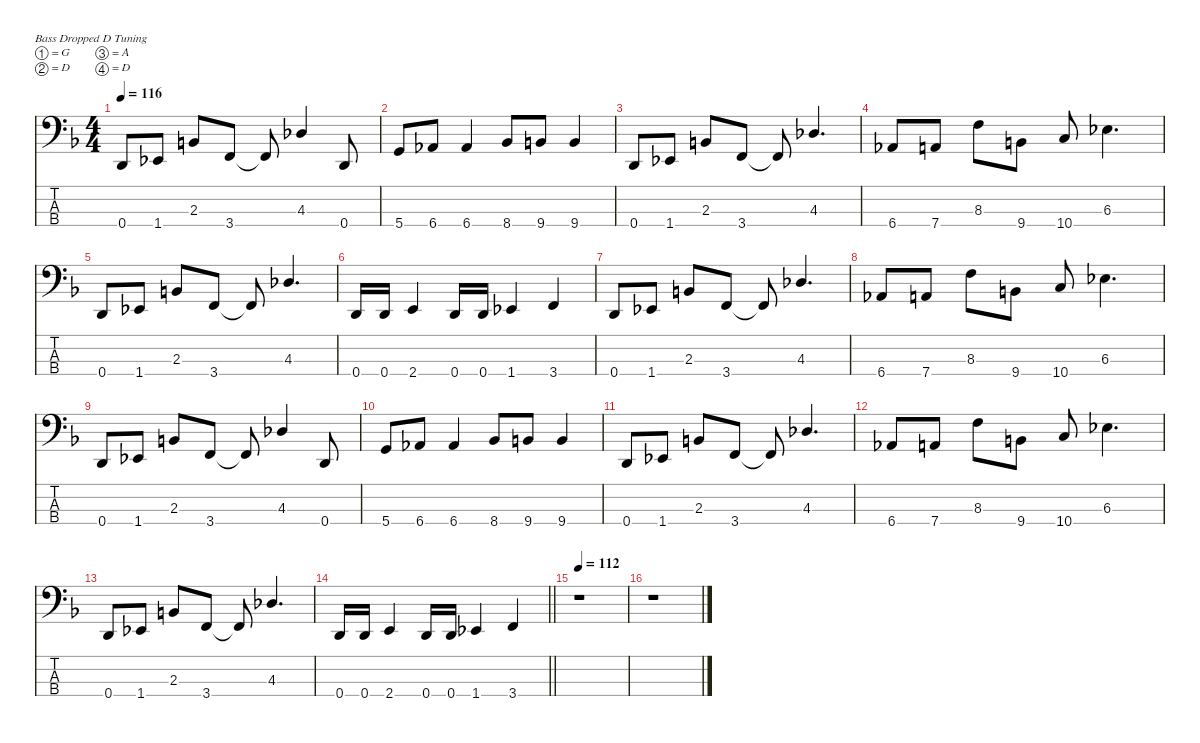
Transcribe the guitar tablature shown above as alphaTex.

\hideDynamics
\bracketExtendMode nobrackets
\singleTrackTrackNamePolicy hidden
\multiTrackTrackNamePolicy hidden
\firstSystemTrackNameMode fullname
\firstSystemTrackNameOrientation horizontal
\otherSystemsTrackNameOrientation horizontal
\track ("Bass" "E-Bass") {defaultSystemsLayout 8 instrument electricbassfinger}
\staff {score tabs}
\tuning (G2 D2 A1 D1)
\ts (4 4)
\tempo 116
\clef f4
\ks dminor
0.4{acc forcenatural}.8{dy f beam Up} 1.4{acc b}.8{beam Up} 2.3{acc forcenatural}.8{beam Up} 3.4{acc forcenatural}.8{beam Up} 3.4{t acc forcenatural}.8{beam Up} 4.3{acc b}.4{beam Up} 0.4{acc forcenatural}.8{beam Up} |
5.4{acc forcenatural}.8{beam Up} 6.4{acc b}.8{beam Up} 6.4{acc b}.4{beam Up} 8.4{acc b}.8{beam Up} 9.4{acc forcenatural}.8{beam Up} 9.4{acc forcenatural}.4{beam Up} |
0.4{acc forcenatural}.8{beam Up} 1.4{acc b}.8{beam Up} 2.3{acc forcenatural}.8{beam Up} 3.4{acc forcenatural}.8{beam Up} 3.4{t acc forcenatural}.8{beam Up} 4.3{acc b}.4{d beam Up} |
6.4{acc b}.8{beam Up} 7.4{acc forcenatural}.8{beam Up} 8.3{acc forcenatural}.8{beam Down} 9.4{acc forcenatural}.8{beam Down} 10.4{acc forcenatural}.8{beam Up} 6.3{acc b}.4{d beam Down} |
0.4{acc forcenatural}.8{beam Up} 1.4{acc b}.8{beam Up} 2.3{acc forcenatural}.8{beam Up} 3.4{acc forcenatural}.8{beam Up} 3.4{t acc forcenatural}.8{beam Up} 4.3{acc b}.4{d beam Up} |
0.4{acc forcenatural}.16{beam Up} 0.4{acc forcenatural}.16{beam Up} 2.4{acc forcenatural}.4{beam Up} 0.4{acc forcenatural}.16{beam Up} 0.4{acc forcenatural}.16{beam Up} 1.4{acc b}.4{beam Up} 3.4{acc forcenatural}.4{beam Up} |
0.4{acc forcenatural}.8{beam Up} 1.4{acc b}.8{beam Up} 2.3{acc forcenatural}.8{beam Up} 3.4{acc forcenatural}.8{beam Up} 3.4{t acc forcenatural}.8{beam Up} 4.3{acc b}.4{d beam Up} |
6.4{acc b}.8{beam Up} 7.4{acc forcenatural}.8{beam Up} 8.3{acc forcenatural}.8{beam Down} 9.4{acc forcenatural}.8{beam Down} 10.4{acc forcenatural}.8{beam Up} 6.3{acc b}.4{d beam Down} |
0.4{acc forcenatural}.8{beam Up} 1.4{acc b}.8{beam Up} 2.3{acc forcenatural}.8{beam Up} 3.4{acc forcenatural}.8{beam Up} 3.4{t acc forcenatural}.8{beam Up} 4.3{acc b}.4{beam Up} 0.4{acc forcenatural}.8{beam Up} |
5.4{acc forcenatural}.8{beam Up} 6.4{acc b}.8{beam Up} 6.4{acc b}.4{beam Up} 8.4{acc b}.8{beam Up} 9.4{acc forcenatural}.8{beam Up} 9.4{acc forcenatural}.4{beam Up} |
0.4{acc forcenatural}.8{beam Up} 1.4{acc b}.8{beam Up} 2.3{acc forcenatural}.8{beam Up} 3.4{acc forcenatural}.8{beam Up} 3.4{t acc forcenatural}.8{beam Up} 4.3{acc b}.4{d beam Up} |
6.4{acc b}.8{beam Up} 7.4{acc forcenatural}.8{beam Up} 8.3{acc forcenatural}.8{beam Down} 9.4{acc forcenatural}.8{beam Down} 10.4{acc forcenatural}.8{beam Up} 6.3{acc b}.4{d beam Down} |
0.4{acc forcenatural}.8{beam Up} 1.4{acc b}.8{beam Up} 2.3{acc forcenatural}.8{beam Up} 3.4{acc forcenatural}.8{beam Up} 3.4{t acc forcenatural}.8{beam Up} 4.3{acc b}.4{d beam Up} |
\barLineRight lightlight
0.4{acc forcenatural}.16{beam Up} 0.4{acc forcenatural}.16{beam Up} 2.4{acc forcenatural}.4{beam Up} 0.4{acc forcenatural}.16{beam Up} 0.4{acc forcenatural}.16{beam Up} 1.4{acc b}.4{beam Up} 3.4{acc forcenatural}.4{beam Up} |
\tempo (112 0.00595238)
r.1{beam Down} |
r.1{beam Down}
